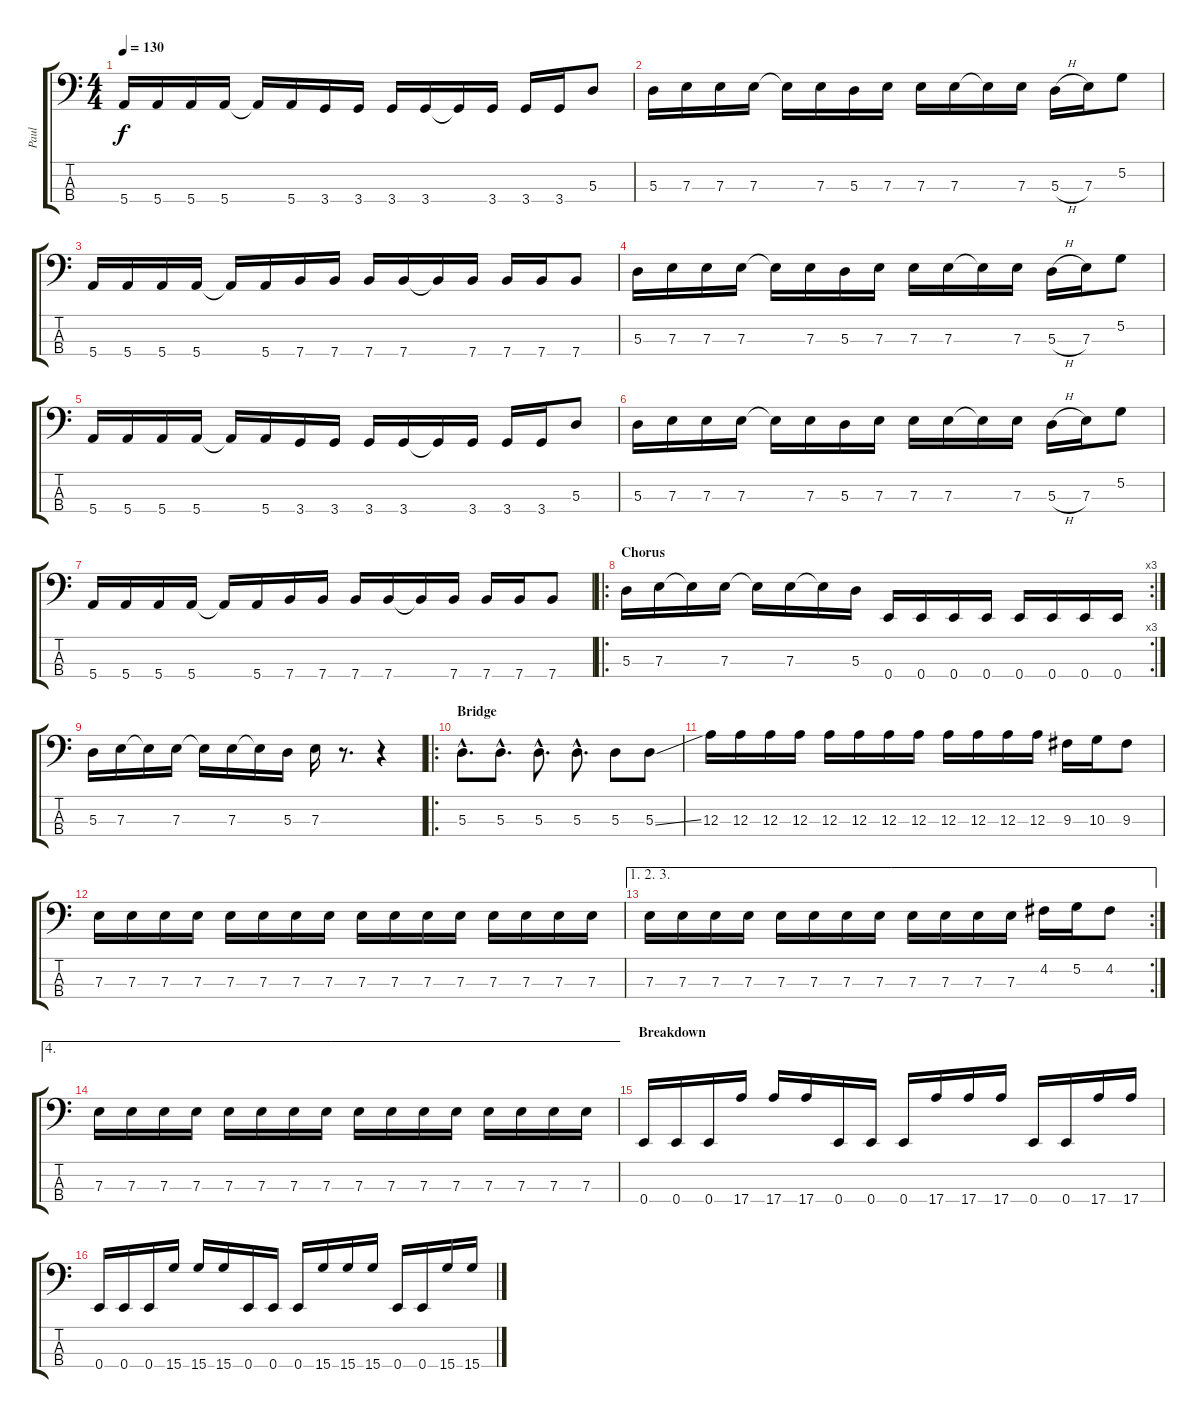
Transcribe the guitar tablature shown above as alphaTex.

\track ("Paul" "Paul") {instrument electricbasspick}
\staff {score tabs}
\tuning (G2 D2 A1 E1) {hide}
\ts (4 4)
\tempo 130
\clef f4
\ks c
5.4.16{dy f} 5.4.16 5.4.16 5.4.16 5.4{t}.16 5.4.16 3.4.16 3.4.16 3.4.16 3.4.16 3.4{t}.16 3.4.16 3.4.16 3.4.16 5.3.8 |
5.3.16 7.3.16 7.3.16 7.3.16 7.3{t}.16 7.3.16 5.3.16 7.3.16 7.3.16 7.3.16 7.3{t}.16 7.3.16 5.3{h}.16 7.3.16 5.2.8 |
5.4.16 5.4.16 5.4.16 5.4.16 5.4{t}.16 5.4.16 7.4.16 7.4.16 7.4.16 7.4.16 7.4{t}.16 7.4.16 7.4.16 7.4.16 7.4.8 |
5.3.16 7.3.16 7.3.16 7.3.16 7.3{t}.16 7.3.16 5.3.16 7.3.16 7.3.16 7.3.16 7.3{t}.16 7.3.16 5.3{h}.16 7.3.16 5.2.8 |
5.4.16 5.4.16 5.4.16 5.4.16 5.4{t}.16 5.4.16 3.4.16 3.4.16 3.4.16 3.4.16 3.4{t}.16 3.4.16 3.4.16 3.4.16 5.3.8 |
5.3.16 7.3.16 7.3.16 7.3.16 7.3{t}.16 7.3.16 5.3.16 7.3.16 7.3.16 7.3.16 7.3{t}.16 7.3.16 5.3{h}.16 7.3.16 5.2.8 |
5.4.16 5.4.16 5.4.16 5.4.16 5.4{t}.16 5.4.16 7.4.16 7.4.16 7.4.16 7.4.16 7.4{t}.16 7.4.16 7.4.16 7.4.16 7.4.8 |
\ro
\rc 3
\section ("" "Chorus")
5.3.16 7.3.16 7.3{t}.16 7.3.16 7.3{t}.16 7.3.16 7.3{t}.16 5.3.16 0.4.16 0.4.16 0.4.16 0.4.16 0.4.16 0.4.16 0.4.16 0.4.16 |
5.3.16 7.3.16 7.3{t}.16 7.3.16 7.3{t}.16 7.3.16 7.3{t}.16 5.3.16 7.3.16 r.8{d} r.4 |
\ro
\section ("" "Bridge")
5.3{hac}.8{d} 5.3{hac}.8{d} 5.3{hac}.8{d} 5.3{hac}.8{d} 5.3.8 5.3{ss}.8 |
12.3.16 12.3.16 12.3.16 12.3.16 12.3.16 12.3.16 12.3.16 12.3.16 12.3.16 12.3.16 12.3.16 12.3.16 9.3.16 10.3.16 9.3.8 |
7.3.16 7.3.16 7.3.16 7.3.16 7.3.16 7.3.16 7.3.16 7.3.16 7.3.16 7.3.16 7.3.16 7.3.16 7.3.16 7.3.16 7.3.16 7.3.16 |
\ae (1 2 3)
\rc 2
7.3.16 7.3.16 7.3.16 7.3.16 7.3.16 7.3.16 7.3.16 7.3.16 7.3.16 7.3.16 7.3.16 7.3.16 4.2.16 5.2.16 4.2.8 |
\ae 4
7.3.16 7.3.16 7.3.16 7.3.16 7.3.16 7.3.16 7.3.16 7.3.16 7.3.16 7.3.16 7.3.16 7.3.16 7.3.16 7.3.16 7.3.16 7.3.16 |
\section ("" "Breakdown")
0.4.16 0.4.16 0.4.16 17.4.16 17.4.16 17.4.16 0.4.16 0.4.16 0.4.16 17.4.16 17.4.16 17.4.16 0.4.16 0.4.16 17.4.16 17.4.16 |
0.4.16 0.4.16 0.4.16 15.4.16 15.4.16 15.4.16 0.4.16 0.4.16 0.4.16 15.4.16 15.4.16 15.4.16 0.4.16 0.4.16 15.4.16 15.4.16
